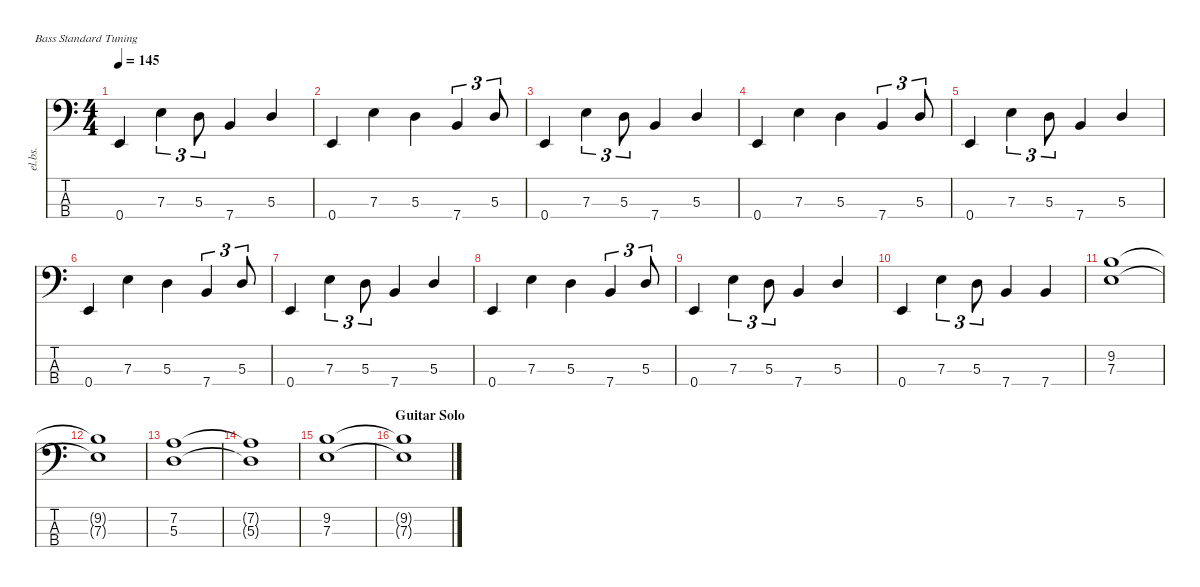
\defaultSystemsLayout 4
\hideDynamics
\bracketExtendMode nobrackets
\otherSystemsTrackNameOrientation horizontal
\track ("Bass (Jones)" "el.bs.") {instrument electricbassfinger}
\staff {score tabs}
\tuning (G2 D2 A1 E1)
\ts (4 4)
\tempo 145
\clef f4
\ks c
0.4.4{dy f beam Up} 7.3.4{tu (3 2) beam Down} 5.3.8{tu (3 2) beam Down} 7.4.4{beam Up} 5.3.4{beam Up} |
0.4.4{beam Up} 7.3.4{beam Down} 5.3.4{beam Down} 7.4.4{tu (3 2) beam Up} 5.3.8{tu (3 2) beam Up} |
0.4.4{beam Up} 7.3.4{tu (3 2) beam Down} 5.3.8{tu (3 2) beam Down} 7.4.4{beam Up} 5.3.4{beam Up} |
0.4.4{beam Up} 7.3.4{beam Down} 5.3.4{beam Down} 7.4.4{tu (3 2) beam Up} 5.3.8{tu (3 2) beam Up} |
0.4.4{beam Up} 7.3.4{tu (3 2) beam Down} 5.3.8{tu (3 2) beam Down} 7.4.4{beam Up} 5.3.4{beam Up} |
0.4.4{beam Up} 7.3.4{beam Down} 5.3.4{beam Down} 7.4.4{tu (3 2) beam Up} 5.3.8{tu (3 2) beam Up} |
0.4.4{beam Up} 7.3.4{tu (3 2) beam Down} 5.3.8{tu (3 2) beam Down} 7.4.4{beam Up} 5.3.4{beam Up} |
0.4.4{beam Up} 7.3.4{beam Down} 5.3.4{beam Down} 7.4.4{tu (3 2) beam Up} 5.3.8{tu (3 2) beam Up} |
0.4.4{beam Up} 7.3.4{tu (3 2) beam Down} 5.3.8{tu (3 2) beam Down} 7.4.4{beam Up} 5.3.4{beam Up} |
0.4.4{beam Up} 7.3.4{tu (3 2) beam Down} 5.3.8{tu (3 2) beam Down} 7.4.4{beam Up} 7.4.4{beam Up} |
(9.2 7.3).1{beam Down} |
(9.2{t} 7.3{t}).1{beam Down} |
(7.2 5.3).1{beam Down} |
(7.2{t} 5.3{t}).1{beam Down} |
(9.2 7.3).1{beam Down} |
\section ("" "Guitar Solo")
(9.2{t} 7.3{t}).1{beam Down}
